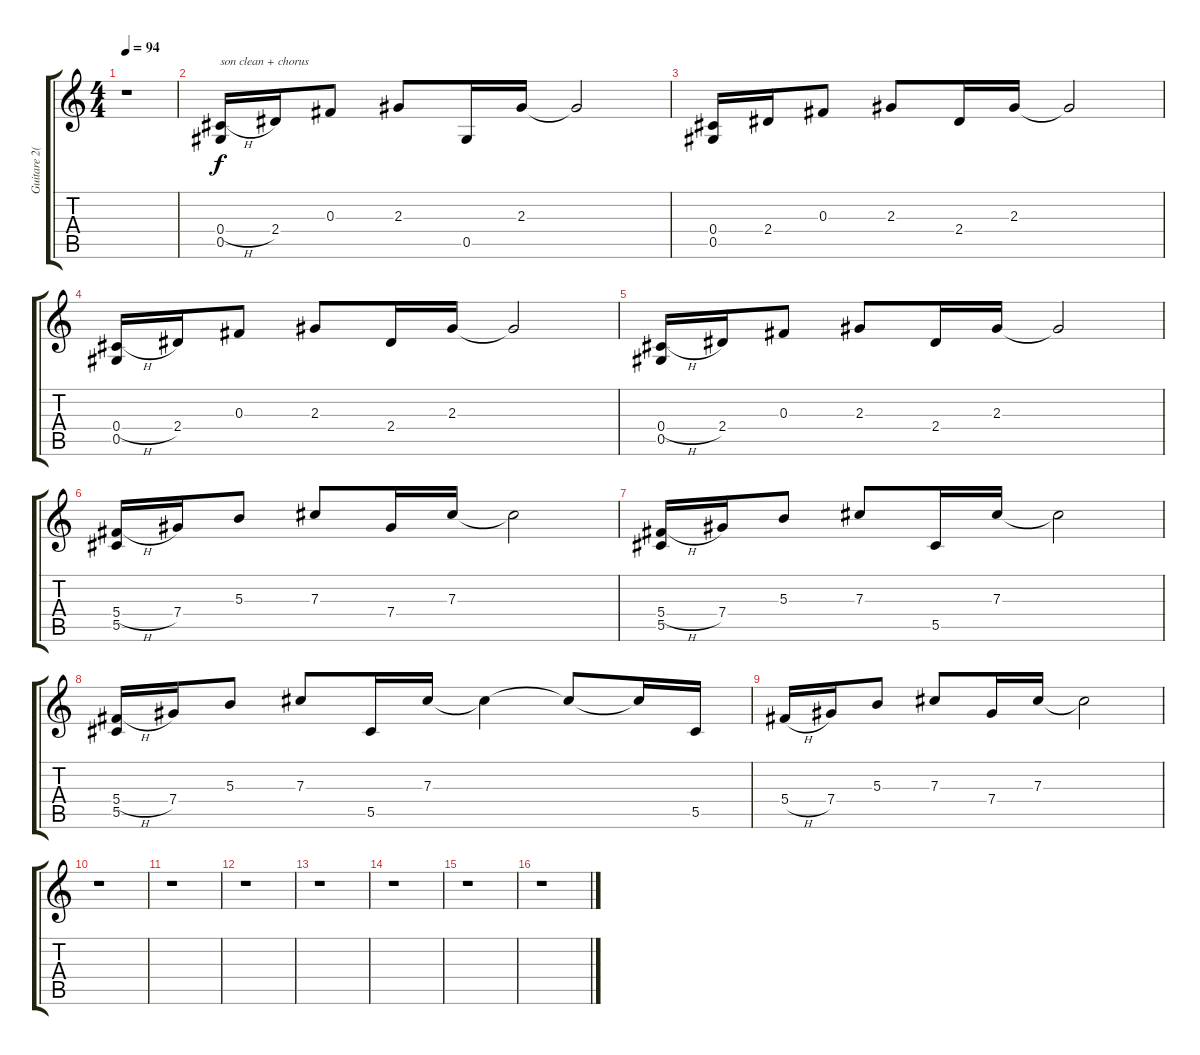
\track ("Guitare 2(clair + chorus)" "Guitare 2(") {instrument electricguitarclean}
\staff {score tabs}
\tuning (Eb4 Bb3 Gb3 Db3 Ab2 Eb2) {hide}
\ts (4 4)
\tempo 94
\clef g2
\ks c
r.1{dy f} |
(0.4{h} 0.5).16{txt "son clean + chorus"} 2.4.16 0.3.8 2.3.8 0.5.16 2.3.16 2.3{t}.2 |
(0.4 0.5).16 2.4.16 0.3.8 2.3.8 2.4.16 2.3.16 2.3{t}.2 |
(0.4{h} 0.5).16 2.4.16 0.3.8 2.3.8 2.4.16 2.3.16 2.3{t}.2 |
(0.4{h} 0.5).16 2.4.16 0.3.8 2.3.8 2.4.16 2.3.16 2.3{t}.2 |
(5.4{h} 5.5).16 7.4.16 5.3.8 7.3.8 7.4.16 7.3.16 7.3{t}.2 |
(5.4{h} 5.5).16 7.4.16 5.3.8 7.3.8 5.5.16 7.3.16 7.3{t}.2 |
(5.4{h} 5.5).16 7.4.16 5.3.8 7.3.8 5.5.16 7.3.16 7.3{t}.4 7.3{t}.8 7.3{t}.16 5.5.16 |
5.4{h}.16 7.4.16 5.3.8 7.3.8 7.4.16 7.3.16 7.3{t}.2 |
r.1 |
r.1 |
r.1 |
r.1 |
r.1 |
r.1 |
r.1
